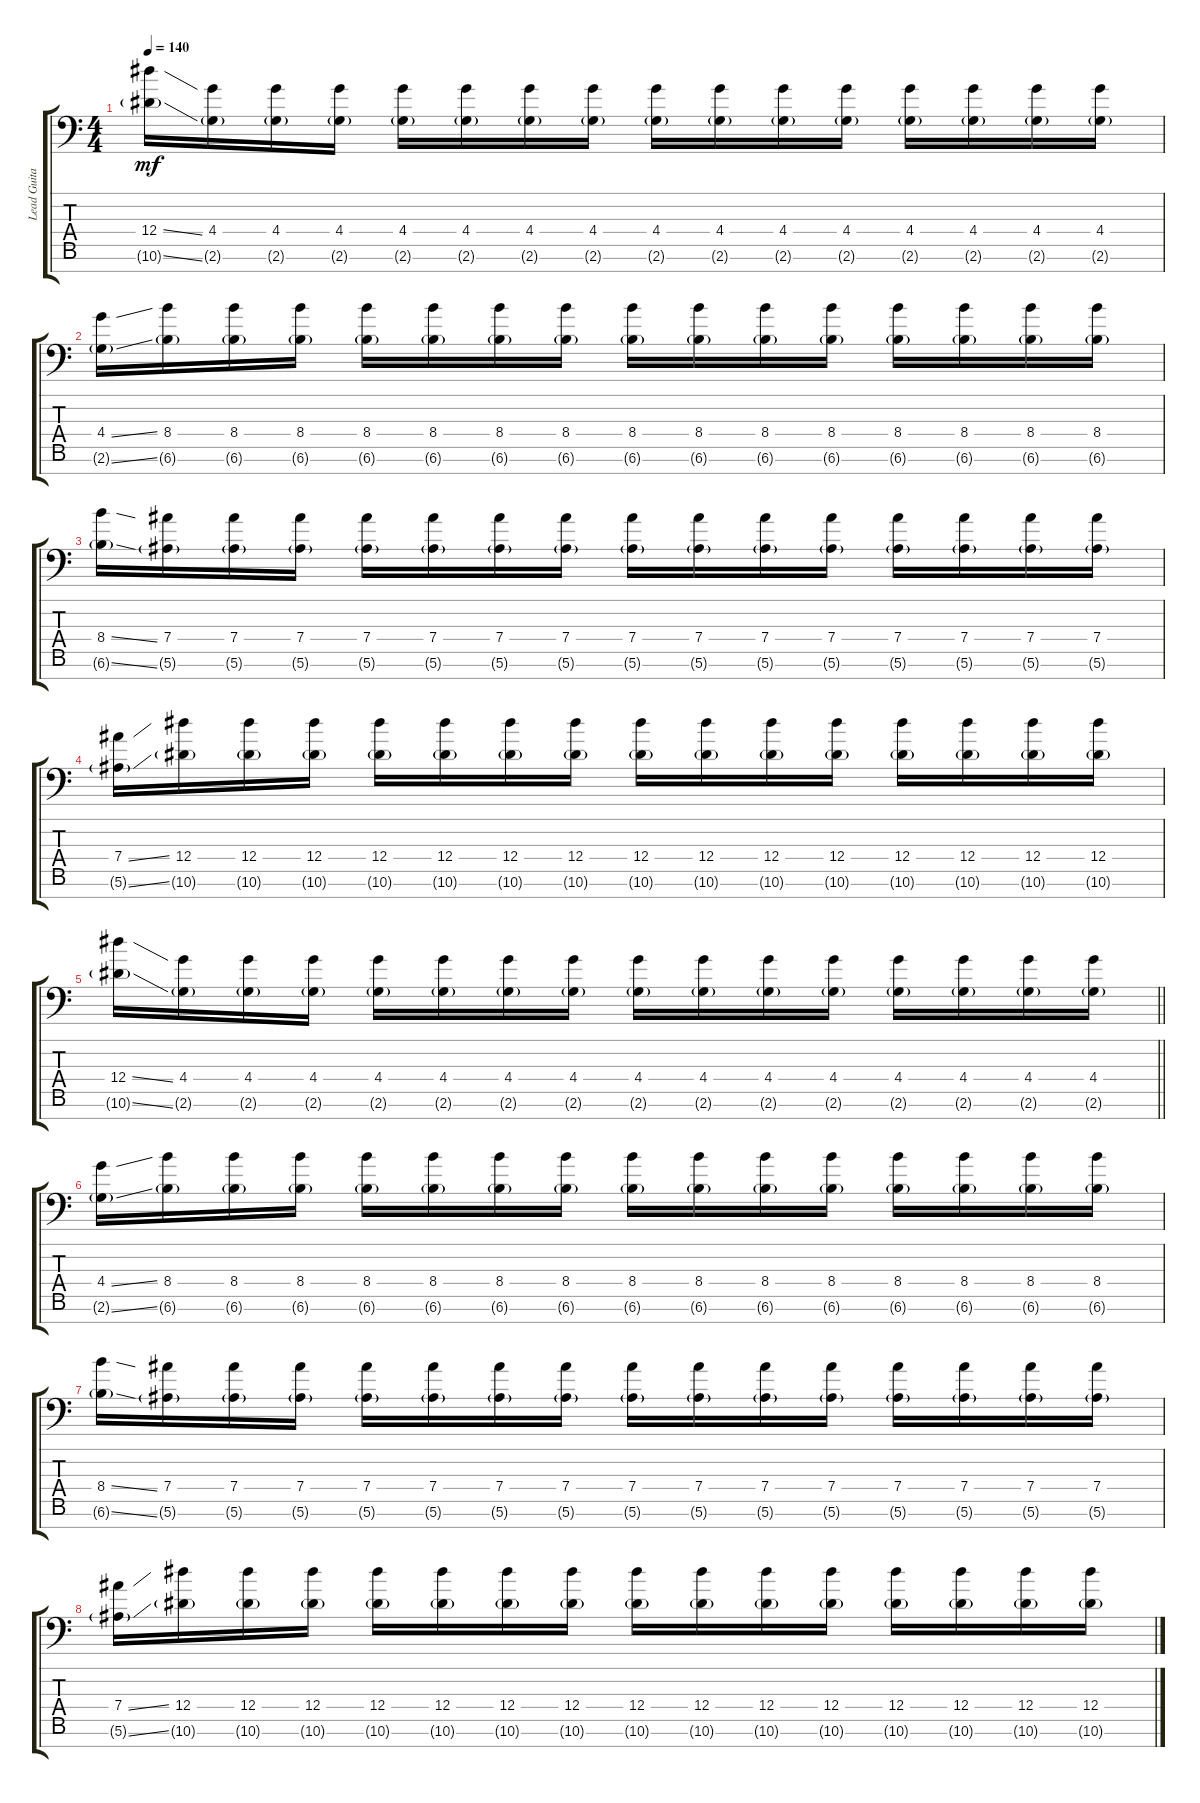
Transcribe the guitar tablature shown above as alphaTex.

\track ("Lead Guitar #2" "Lead Guita") {instrument electricguitarjazz}
\staff {score tabs}
\tuning (Eb4 Bb3 F3 Eb3 Bb2 F2 Ab1) {hide}
\ts (4 4)
\tempo 140
\clef f4
\ks c
(12.4{ss} 10.6{ss g}).16{dy mf} (4.4 2.6{g}).16 (4.4 2.6{g}).16 (4.4 2.6{g}).16 (4.4 2.6{g}).16 (4.4 2.6{g}).16 (4.4 2.6{g}).16 (4.4 2.6{g}).16 (4.4 2.6{g}).16 (4.4 2.6{g}).16 (4.4 2.6{g}).16 (4.4 2.6{g}).16 (4.4 2.6{g}).16 (4.4 2.6{g}).16 (4.4 2.6{g}).16 (4.4 2.6{g}).16 |
(4.4{ss} 2.6{ss g}).16{volume 13} (8.4 6.6{g}).16 (8.4 6.6{g}).16 (8.4 6.6{g}).16 (8.4 6.6{g}).16 (8.4 6.6{g}).16 (8.4 6.6{g}).16 (8.4 6.6{g}).16 (8.4 6.6{g}).16 (8.4 6.6{g}).16 (8.4 6.6{g}).16 (8.4 6.6{g}).16 (8.4 6.6{g}).16 (8.4 6.6{g}).16 (8.4 6.6{g}).16 (8.4 6.6{g}).16 |
(8.4{ss} 6.6{ss g}).16 (7.4 5.6{g}).16 (7.4 5.6{g}).16 (7.4 5.6{g}).16 (7.4 5.6{g}).16 (7.4 5.6{g}).16 (7.4 5.6{g}).16 (7.4 5.6{g}).16 (7.4 5.6{g}).16 (7.4 5.6{g}).16 (7.4 5.6{g}).16 (7.4 5.6{g}).16 (7.4 5.6{g}).16 (7.4 5.6{g}).16 (7.4 5.6{g}).16 (7.4 5.6{g}).16 |
(7.4{ss} 5.6{ss g}).16 (12.4 10.6{g}).16 (12.4 10.6{g}).16 (12.4 10.6{g}).16 (12.4 10.6{g}).16 (12.4 10.6{g}).16 (12.4 10.6{g}).16 (12.4 10.6{g}).16 (12.4 10.6{g}).16 (12.4 10.6{g}).16 (12.4 10.6{g}).16 (12.4 10.6{g}).16 (12.4 10.6{g}).16 (12.4 10.6{g}).16 (12.4 10.6{g}).16 (12.4 10.6{g}).16 |
\barLineRight lightlight
(12.4{ss} 10.6{ss g}).16 (4.4 2.6{g}).16 (4.4 2.6{g}).16 (4.4 2.6{g}).16 (4.4 2.6{g}).16 (4.4 2.6{g}).16 (4.4 2.6{g}).16 (4.4 2.6{g}).16 (4.4 2.6{g}).16 (4.4 2.6{g}).16 (4.4 2.6{g}).16 (4.4 2.6{g}).16 (4.4 2.6{g}).16 (4.4 2.6{g}).16 (4.4 2.6{g}).16 (4.4 2.6{g}).16 |
\section ("" "")
(4.4{ss} 2.6{ss g}).16 (8.4 6.6{g}).16 (8.4 6.6{g}).16 (8.4 6.6{g}).16 (8.4 6.6{g}).16 (8.4 6.6{g}).16 (8.4 6.6{g}).16 (8.4 6.6{g}).16 (8.4 6.6{g}).16 (8.4 6.6{g}).16 (8.4 6.6{g}).16 (8.4 6.6{g}).16 (8.4 6.6{g}).16 (8.4 6.6{g}).16 (8.4 6.6{g}).16 (8.4 6.6{g}).16 |
(8.4{ss} 6.6{ss g}).16 (7.4 5.6{g}).16 (7.4 5.6{g}).16 (7.4 5.6{g}).16 (7.4 5.6{g}).16 (7.4 5.6{g}).16 (7.4 5.6{g}).16 (7.4 5.6{g}).16 (7.4 5.6{g}).16 (7.4 5.6{g}).16 (7.4 5.6{g}).16 (7.4 5.6{g}).16 (7.4 5.6{g}).16 (7.4 5.6{g}).16 (7.4 5.6{g}).16 (7.4 5.6{g}).16 |
(7.4{ss} 5.6{ss g}).16 (12.4 10.6{g}).16 (12.4 10.6{g}).16 (12.4 10.6{g}).16 (12.4 10.6{g}).16 (12.4 10.6{g}).16 (12.4 10.6{g}).16 (12.4 10.6{g}).16 (12.4 10.6{g}).16 (12.4 10.6{g}).16 (12.4 10.6{g}).16 (12.4 10.6{g}).16 (12.4 10.6{g}).16 (12.4 10.6{g}).16 (12.4 10.6{g}).16 (12.4 10.6{g}).16
